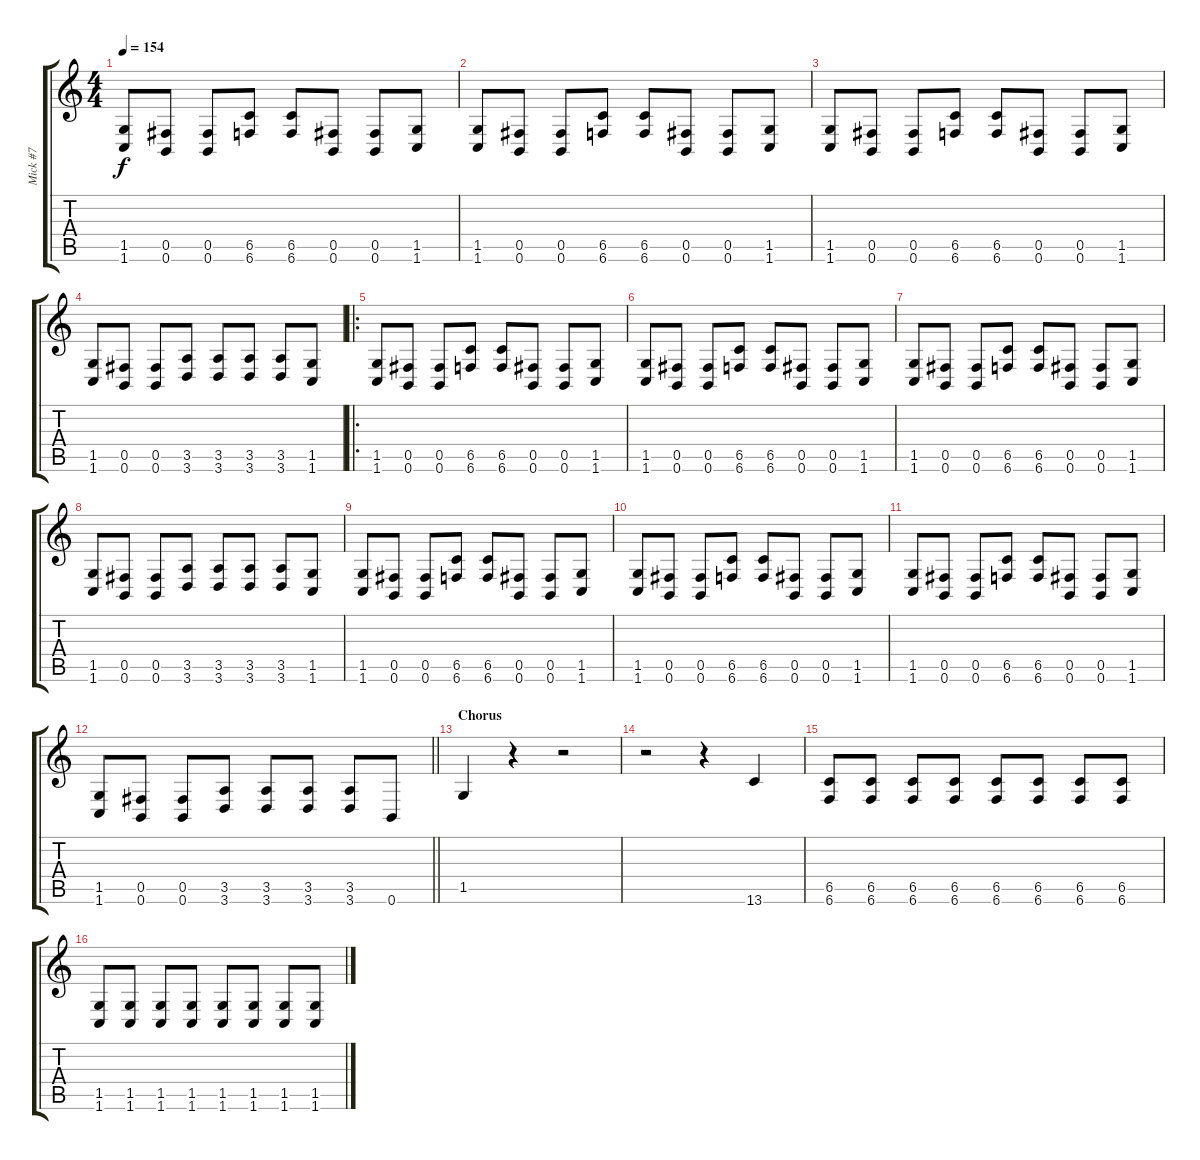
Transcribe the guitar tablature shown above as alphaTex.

\track ("Mick #7" "Mick #7") {instrument distortionguitar}
\staff {score tabs}
\tuning (Db4 Ab3 E3 B2 Gb2 B1) {hide}
\ts (4 4)
\tempo 154
\clef g2
\ks c
(1.5 1.6).8{dy f} (0.5 0.6).8 (0.5 0.6).8 (6.5 6.6).8 (6.5 6.6).8 (0.5 0.6).8 (0.5 0.6).8 (1.5 1.6).8 |
(1.5 1.6).8 (0.5 0.6).8 (0.5 0.6).8 (6.5 6.6).8 (6.5 6.6).8 (0.5 0.6).8 (0.5 0.6).8 (1.5 1.6).8 |
(1.5 1.6).8 (0.5 0.6).8 (0.5 0.6).8 (6.5 6.6).8 (6.5 6.6).8 (0.5 0.6).8 (0.5 0.6).8 (1.5 1.6).8 |
(1.5 1.6).8 (0.5 0.6).8 (0.5 0.6).8 (3.5 3.6).8 (3.5 3.6).8 (3.5 3.6).8 (3.5 3.6).8 (1.5 1.6).8 |
\ro
(1.5 1.6).8 (0.5 0.6).8 (0.5 0.6).8 (6.5 6.6).8 (6.5 6.6).8 (0.5 0.6).8 (0.5 0.6).8 (1.5 1.6).8 |
(1.5 1.6).8 (0.5 0.6).8 (0.5 0.6).8 (6.5 6.6).8 (6.5 6.6).8 (0.5 0.6).8 (0.5 0.6).8 (1.5 1.6).8 |
(1.5 1.6).8 (0.5 0.6).8 (0.5 0.6).8 (6.5 6.6).8 (6.5 6.6).8 (0.5 0.6).8 (0.5 0.6).8 (1.5 1.6).8 |
(1.5 1.6).8 (0.5 0.6).8 (0.5 0.6).8 (3.5 3.6).8 (3.5 3.6).8 (3.5 3.6).8 (3.5 3.6).8 (1.5 1.6).8 |
(1.5 1.6).8 (0.5 0.6).8 (0.5 0.6).8 (6.5 6.6).8 (6.5 6.6).8 (0.5 0.6).8 (0.5 0.6).8 (1.5 1.6).8 |
(1.5 1.6).8 (0.5 0.6).8 (0.5 0.6).8 (6.5 6.6).8 (6.5 6.6).8 (0.5 0.6).8 (0.5 0.6).8 (1.5 1.6).8 |
(1.5 1.6).8 (0.5 0.6).8 (0.5 0.6).8 (6.5 6.6).8 (6.5 6.6).8 (0.5 0.6).8 (0.5 0.6).8 (1.5 1.6).8 |
\barLineRight lightlight
(1.5 1.6).8 (0.5 0.6).8 (0.5 0.6).8 (3.5 3.6).8 (3.5 3.6).8 (3.5 3.6).8 (3.5 3.6).8 0.6.8 |
\section ("" "Chorus")
1.5.4 r.4 r.2 |
r.2 r.4 13.6.4 |
(6.5 6.6).8 (6.5 6.6).8 (6.5 6.6).8 (6.5 6.6).8 (6.5 6.6).8 (6.5 6.6).8 (6.5 6.6).8 (6.5 6.6).8 |
(1.5 1.6).8 (1.5 1.6).8 (1.5 1.6).8 (1.5 1.6).8 (1.5 1.6).8 (1.5 1.6).8 (1.5 1.6).8 (1.5 1.6).8
